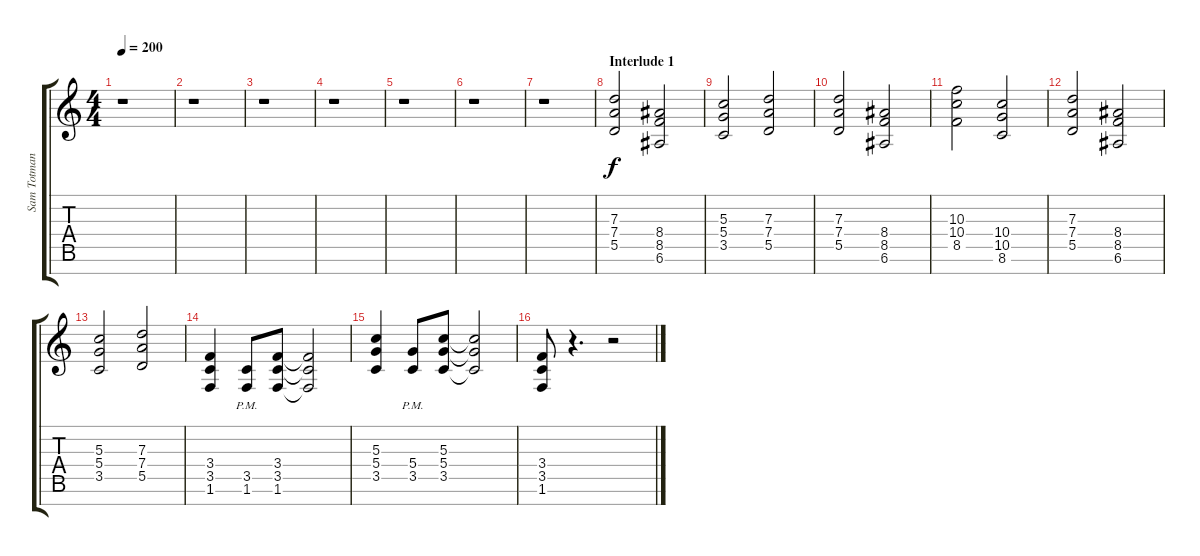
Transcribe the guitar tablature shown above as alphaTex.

\track ("Sam Totman | Rhythm" "Sam Totman") {instrument overdrivenguitar}
\staff {score tabs}
\tuning (E4 B3 G3 D3 A2 E2 B1) {hide}
\ts (4 4)
\tempo 200
\clef g2
\ks c
r.1{dy f} |
r.1 |
r.1 |
r.1 |
r.1 |
r.1 |
r.1 |
\section ("" "Interlude 1")
(7.3 7.4 5.5).2 (8.4 8.5 6.6).2 |
(5.3 5.4 3.5).2 (7.3 7.4 5.5).2 |
(7.3 7.4 5.5).2 (8.4 8.5 6.6).2 |
(10.3 10.4 8.5).2 (10.4 10.5 8.6).2 |
(7.3 7.4 5.5).2 (8.4 8.5 6.6).2 |
(5.3 5.4 3.5).2 (7.3 7.4 5.5).2 |
(3.4 3.5 1.6).4 (3.5{pm} 1.6{pm}).8 (3.4 3.5 1.6).8 (3.4{t} 3.5{t} 1.6{t}).2 |
(5.3 5.4 3.5).4 (5.4{pm} 3.5{pm}).8 (5.3 5.4 3.5).8 (5.3{t} 5.4{t} 3.5{t}).2 |
(3.4 3.5 1.6).8 r.4{d} r.2
